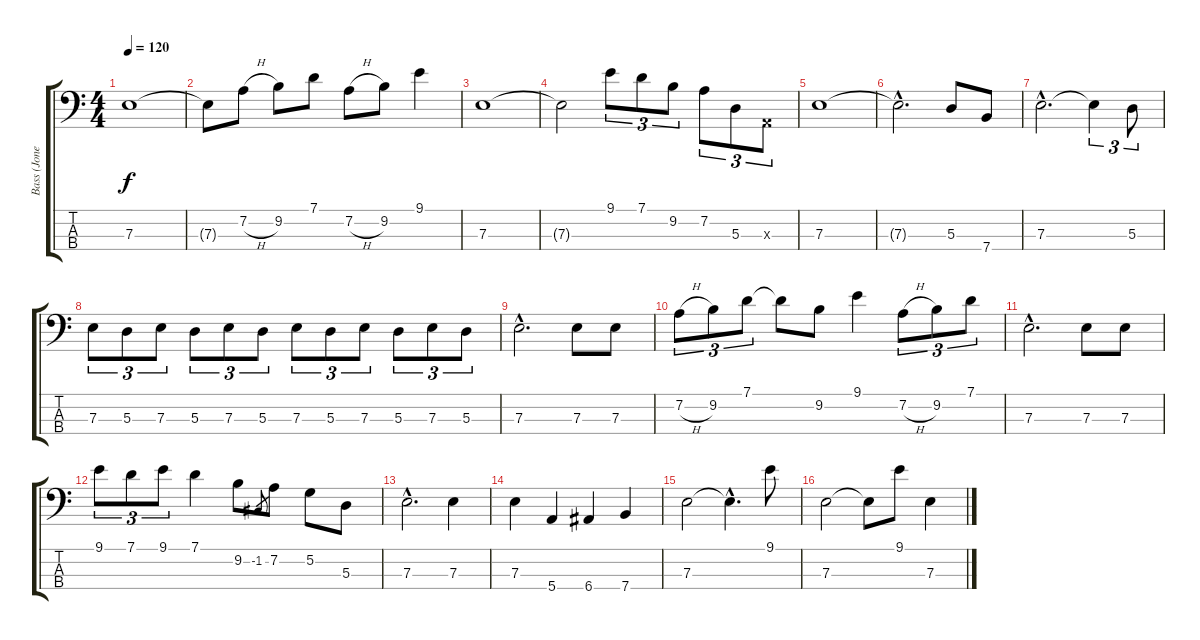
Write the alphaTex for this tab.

\track ("Bass (Jones)" "Bass (Jone") {instrument electricbassfinger}
\staff {score tabs}
\tuning (G2 D2 A1 E1) {hide}
\ts (4 4)
\tempo 120
\clef f4
\ks c
7.3.1{dy f} |
7.3{t}.8 7.2{h}.8 9.2.8 7.1.8 7.2{h}.8 9.2.8 9.1.4 |
7.3.1 |
7.3{t}.2 9.1.8{tu (3 2)} 7.1.8{tu (3 2)} 9.2.8{tu (3 2)} 7.2.8{tu (3 2)} 5.3.8{tu (3 2)} 0.3{x}.8{tu (3 2)} |
7.3.1 |
7.3{hac t}.2{d} 5.3.8 7.4.8 |
7.3{hac}.2{d} 7.3{t}.4{tu (3 2)} 5.3.8{tu (3 2)} |
7.3.8{tu (3 2)} 5.3.8{tu (3 2)} 7.3.8{tu (3 2)} 5.3.8{tu (3 2)} 7.3.8{tu (3 2)} 5.3.8{tu (3 2)} 7.3.8{tu (3 2)} 5.3.8{tu (3 2)} 7.3.8{tu (3 2)} 5.3.8{tu (3 2)} 7.3.8{tu (3 2)} 5.3.8{tu (3 2)} |
7.3{hac}.2{d} 7.3.8 7.3.8 |
7.2{h}.8{tu (3 2)} 9.2.8{tu (3 2)} 7.1.8{tu (3 2)} 7.1{t}.8 9.2.8 9.1.4 7.2{h}.8{tu (3 2)} 9.2.8{tu (3 2)} 7.1.8{tu (3 2)} |
7.3{hac}.2{d} 7.3.8 7.3.8 |
9.1.8{tu (3 2)} 7.1.8{tu (3 2)} 9.1.8{tu (3 2)} 7.1.4 9.2.8 -1.2.8{gr} 7.2.8 5.2.8 5.3.8 |
7.3{hac}.2{d} 7.3.4 |
7.3.4 5.4.4 6.4.4 7.4.4 |
7.3.2 7.3{hac t}.4{d} 9.1.8 |
7.3.2 7.3{t}.8 9.1.8 7.3.4
